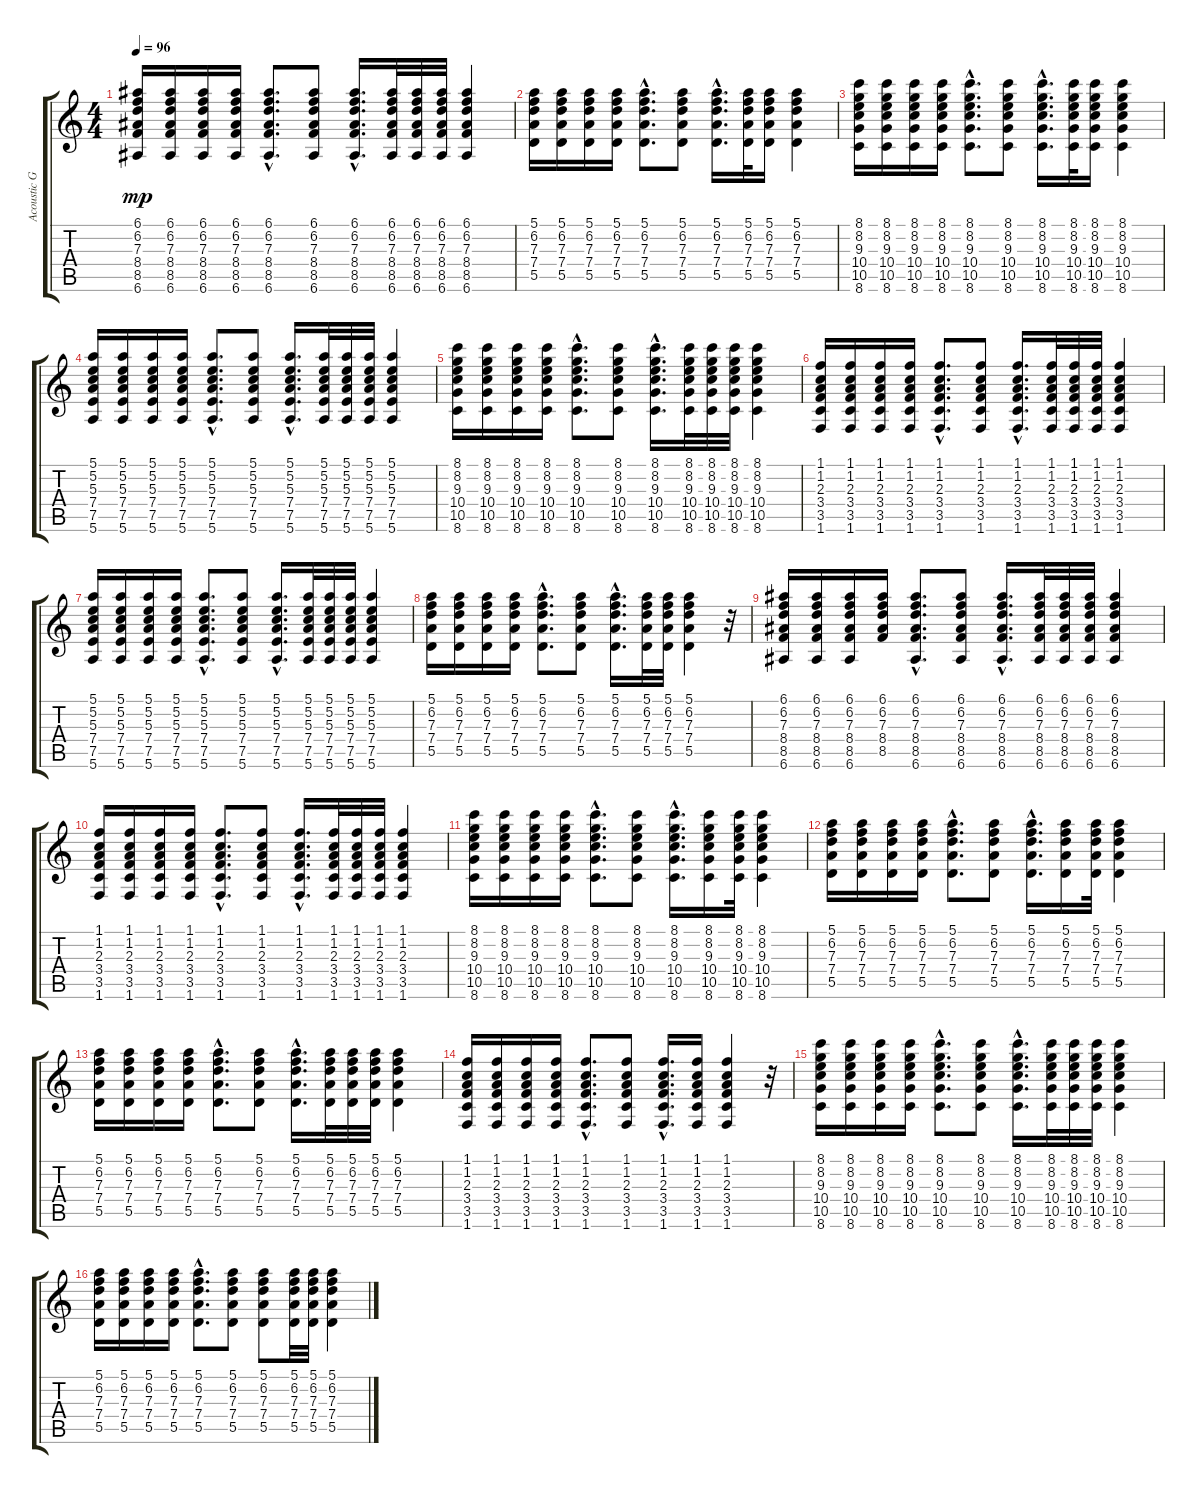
\track ("Acoustic Guitar" "Acoustic G") {instrument acousticguitarsteel}
\staff {score tabs}
\tuning (E4 B3 G3 D3 A2 E2) {hide}
\ts (4 4)
\tempo 96
\clef g2
\ks c
(6.1 6.2 7.3 8.4 8.5 6.6).16{dy mp} (6.1 6.2 7.3 8.4 8.5 6.6).16 (6.1 6.2 7.3 8.4 8.5 6.6).16 (6.1 6.2 7.3 8.4 8.5 6.6).16 (6.1{hac} 6.2{hac} 7.3{hac} 8.4{hac} 8.5{hac} 6.6{hac}).8{d} (6.1 6.2 7.3 8.4 8.5 6.6).8 (6.1{hac} 6.2{hac} 7.3{hac} 8.4{hac} 8.5{hac} 6.6{hac}).16{d} (6.1 6.2 7.3 8.4 8.5 6.6).32 (6.1 6.2 7.3 8.4 8.5 6.6).32 (6.1 6.2 7.3 8.4 8.5 6.6).32 (6.1 6.2 7.3 8.4 8.5 6.6).4 |
(5.1 6.2 7.3 7.4 5.5).16 (5.1 6.2 7.3 7.4 5.5).16 (5.1 6.2 7.3 7.4 5.5).16 (5.1 6.2 7.3 7.4 5.5).16 (5.1{hac} 6.2{hac} 7.3{hac} 7.4{hac} 5.5{hac}).8{d} (5.1 6.2 7.3 7.4 5.5).8 (5.1{hac} 6.2{hac} 7.3{hac} 7.4{hac} 5.5{hac}).16{d} (5.1 6.2 7.3 7.4 5.5).32 (5.1 6.2 7.3 7.4 5.5).16 (5.1 6.2 7.3 7.4 5.5).4 |
(8.1 8.2 9.3 10.4 10.5 8.6).16 (8.1 8.2 9.3 10.4 10.5 8.6).16 (8.1 8.2 9.3 10.4 10.5 8.6).16 (8.1 8.2 9.3 10.4 10.5 8.6).16 (8.1{hac} 8.2{hac} 9.3{hac} 10.4{hac} 10.5{hac} 8.6{hac}).8{d} (8.1 8.2 9.3 10.4 10.5 8.6).8 (8.1 8.2{hac} 9.3{hac} 10.4 10.5{hac} 8.6{hac}).16{d} (8.1 8.2 9.3 10.4 10.5 8.6).32 (8.1 8.2 9.3 10.4 10.5 8.6).16 (8.1 8.2 9.3 10.4 10.5 8.6).4 |
(5.1 5.2 5.3 7.4 7.5 5.6).16 (5.1 5.2 5.3 7.4 7.5 5.6).16 (5.1 5.2 5.3 7.4 7.5 5.6).16 (5.1 5.2 5.3 7.4 7.5 5.6).16 (5.1{hac} 5.2{hac} 5.3{hac} 7.4{hac} 7.5{hac} 5.6{hac}).8{d} (5.1 5.2 5.3 7.4 7.5 5.6).8 (5.1{hac} 5.2{hac} 5.3{hac} 7.4{hac} 7.5{hac} 5.6{hac}).16{d} (5.1 5.2 5.3 7.4 7.5 5.6).32 (5.1 5.2 5.3 7.4 7.5 5.6).32 (5.1 5.2 5.3 7.4 7.5 5.6).32 (5.1 5.2 5.3 7.4 7.5 5.6).4 |
(8.1 8.2 9.3 10.4 10.5 8.6).16 (8.1 8.2 9.3 10.4 10.5 8.6).16 (8.1 8.2 9.3 10.4 10.5 8.6).16 (8.1 8.2 9.3 10.4 10.5 8.6).16 (8.1{hac} 8.2{hac} 9.3{hac} 10.4 10.5{hac} 8.6{hac}).8{d} (8.1 8.2 9.3 10.4 10.5 8.6).8 (8.1{hac} 8.2 9.3 10.4{hac} 10.5{hac} 8.6{hac}).16{d} (8.1 8.2 9.3 10.4 10.5 8.6).32 (8.1 8.2 9.3 10.4 10.5 8.6).32 (8.1 8.2 9.3 10.4 10.5 8.6).32 (8.1 8.2 9.3 10.4 10.5 8.6).4 |
(1.1 1.2 2.3 3.4 3.5 1.6).16 (1.1 1.2 2.3 3.4 3.5 1.6).16 (1.1 1.2 2.3 3.4 3.5 1.6).16 (1.1 1.2 2.3 3.4 3.5 1.6).16 (1.1{hac} 1.2{hac} 2.3{hac} 3.4{hac} 3.5{hac} 1.6{hac}).8{d} (1.1 1.2 2.3 3.4 3.5 1.6).8 (1.1{hac} 1.2{hac} 2.3{hac} 3.4{hac} 3.5{hac} 1.6{hac}).16{d} (1.1 1.2 2.3 3.4 3.5 1.6).32 (1.1 1.2 2.3 3.4 3.5 1.6).32 (1.1 1.2 2.3 3.4 3.5 1.6).32 (1.1 1.2 2.3 3.4 3.5 1.6).4 |
(5.1 5.2 5.3 7.4 7.5 5.6).16 (5.1 5.2 5.3 7.4 7.5 5.6).16 (5.1 5.2 5.3 7.4 7.5 5.6).16 (5.1 5.2 5.3 7.4 7.5 5.6).16 (5.1{hac} 5.2{hac} 5.3{hac} 7.4{hac} 7.5 5.6).8{d} (5.1 5.2 5.3 7.4 7.5 5.6).8 (5.1{hac} 5.2{hac} 5.3{hac} 7.4{hac} 7.5{hac} 5.6{hac}).16{d} (5.1 5.2 5.3 7.4 7.5 5.6).32 (5.1 5.2 5.3 7.4 7.5 5.6).32 (5.1 5.2 5.3 7.4 7.5 5.6).32 (5.1 5.2 5.3 7.4 7.5 5.6).4 |
(5.1 6.2 7.3 7.4 5.5).16 (5.1 6.2 7.3 7.4 5.5).16 (5.1 6.2 7.3 7.4 5.5).16 (5.1 6.2 7.3 7.4 5.5).16 (5.1{hac} 6.2{hac} 7.3{hac} 7.4{hac} 5.5{hac}).8{d} (5.1 6.2 7.3 7.4 5.5).8 (5.1{hac} 6.2{hac} 7.3{hac} 7.4{hac} 5.5{hac}).16{d} (5.1 6.2 7.3 7.4 5.5).32 (5.1 6.2 7.3 7.4 5.5).32 (5.1 6.2 7.3 7.4 5.5).4 r.32 |
(6.1 6.2 7.3 8.4 8.5 6.6).16 (6.1 6.2 7.3 8.4 8.5 6.6).16 (6.1 6.2 7.3 8.4 8.5 6.6).16 (6.1 6.2 7.3 8.4 8.5).16 (6.1{hac} 6.2{hac} 7.3{hac} 8.4{hac} 8.5{hac} 6.6{hac}).8{d} (6.1 6.2 7.3 8.4 8.5 6.6).8 (6.1{hac} 6.2{hac} 7.3{hac} 8.4{hac} 8.5 6.6{hac}).16{d} (6.1 6.2 7.3 8.4 8.5 6.6).32 (6.1 6.2 7.3 8.4 8.5 6.6).32 (6.1 6.2 7.3 8.4 8.5 6.6).32 (6.1 6.2 7.3 8.4 8.5 6.6).4 |
(1.1 1.2 2.3 3.4 3.5 1.6).16 (1.1 1.2 2.3 3.4 3.5 1.6).16 (1.1 1.2 2.3 3.4 3.5 1.6).16 (1.1 1.2 2.3 3.4 3.5 1.6).16 (1.1 1.2{hac} 2.3{hac} 3.4{hac} 3.5{hac} 1.6{hac}).8{d} (1.1 1.2 2.3 3.4 3.5 1.6).8 (1.1{hac} 1.2{hac} 2.3{hac} 3.4{hac} 3.5{hac} 1.6).16{d} (1.1 1.2 2.3 3.4 3.5 1.6).32 (1.1 1.2 2.3 3.4 3.5 1.6).32 (1.1 1.2 2.3 3.4 3.5 1.6).32 (1.1 1.2 2.3 3.4 3.5 1.6).4 |
(8.1 8.2 9.3 10.4 10.5 8.6).16 (8.1 8.2 9.3 10.4 10.5 8.6).16 (8.1 8.2 9.3 10.4 10.5 8.6).16 (8.1 8.2 9.3 10.4 10.5 8.6).16 (8.1{hac} 8.2{hac} 9.3{hac} 10.4{hac} 10.5{hac} 8.6{hac}).8{d} (8.1 8.2 9.3 10.4 10.5 8.6).8 (8.1 8.2{hac} 9.3{hac} 10.4{hac} 10.5 8.6{hac}).16{d} (8.1 8.2 9.3 10.4 10.5 8.6).16 (8.1 8.2 9.3 10.4 10.5 8.6).32 (8.1 8.2 9.3 10.4 10.5 8.6).4 |
(5.1 6.2 7.3 7.4 5.5).16 (5.1 6.2 7.3 7.4 5.5).16 (5.1 6.2 7.3 7.4 5.5).16 (5.1 6.2 7.3 7.4 5.5).16 (5.1{hac} 6.2{hac} 7.3{hac} 7.4{hac} 5.5{hac}).8{d} (5.1 6.2 7.3 7.4 5.5).8 (5.1{hac} 6.2{hac} 7.3 7.4{hac} 5.5{hac}).16{d} (5.1 6.2 7.3 7.4 5.5).16 (5.1 6.2 7.3 7.4 5.5).32 (5.1 6.2 7.3 7.4 5.5).4 |
(5.1 6.2 7.3 7.4 5.5).16 (5.1 6.2 7.3 7.4 5.5).16 (5.1 6.2 7.3 7.4 5.5).16 (5.1 6.2 7.3 7.4 5.5).16 (5.1{hac} 6.2{hac} 7.3{hac} 7.4 5.5{hac}).8{d} (5.1 6.2 7.3 7.4 5.5).8 (5.1{hac} 6.2{hac} 7.3{hac} 7.4{hac} 5.5{hac}).16{d} (5.1 6.2 7.3 7.4 5.5).32 (5.1 6.2 7.3 7.4 5.5).32 (5.1 6.2 7.3 7.4 5.5).32 (5.1 6.2 7.3 7.4 5.5).4 |
(1.1 1.2 2.3 3.4 3.5 1.6).16 (1.1 1.2 2.3 3.4 3.5 1.6).16 (1.1 1.2 2.3 3.4 3.5 1.6).16 (1.1 1.2 2.3 3.4 3.5 1.6).16 (1.1{hac} 1.2{hac} 2.3{hac} 3.4 3.5{hac} 1.6{hac}).8{d} (1.1 1.2 2.3 3.4 3.5 1.6).8 (1.1{hac} 1.2{hac} 2.3 3.4{hac} 3.5{hac} 1.6{hac}).16{d} (1.1 1.2 2.3 3.4 3.5 1.6).16 (1.1 1.2 2.3 3.4 3.5 1.6).4 r.32 |
(8.1 8.2 9.3 10.4 10.5 8.6).16 (8.1 8.2 9.3 10.4 10.5 8.6).16 (8.1 8.2 9.3 10.4 10.5 8.6).16 (8.1 8.2 9.3 10.4 10.5 8.6).16 (8.1{hac} 8.2{hac} 9.3{hac} 10.4{hac} 10.5{hac} 8.6).8{d} (8.1 8.2 9.3 10.4 10.5 8.6).8 (8.1{hac} 8.2{hac} 9.3{hac} 10.4{hac} 10.5{hac} 8.6{hac}).16{d} (8.1 8.2 9.3 10.4 10.5 8.6).32 (8.1 8.2 9.3 10.4 10.5 8.6).32 (8.1 8.2 9.3 10.4 10.5 8.6).32 (8.1 8.2 9.3 10.4 10.5 8.6).4 |
(5.1 6.2 7.3 7.4 5.5).16 (5.1 6.2 7.3 7.4 5.5).16 (5.1 6.2 7.3 7.4 5.5).16 (5.1 6.2 7.3 7.4 5.5).16 (5.1{hac} 6.2{hac} 7.3{hac} 7.4{hac} 5.5{hac}).8{d} (5.1 6.2 7.3 7.4 5.5).8 (5.1 6.2 7.3 7.4 5.5).8 (5.1 6.2 7.3 7.4 5.5).32 (5.1 6.2 7.3 7.4 5.5).32 (5.1 6.2 7.3 7.4 5.5).4
